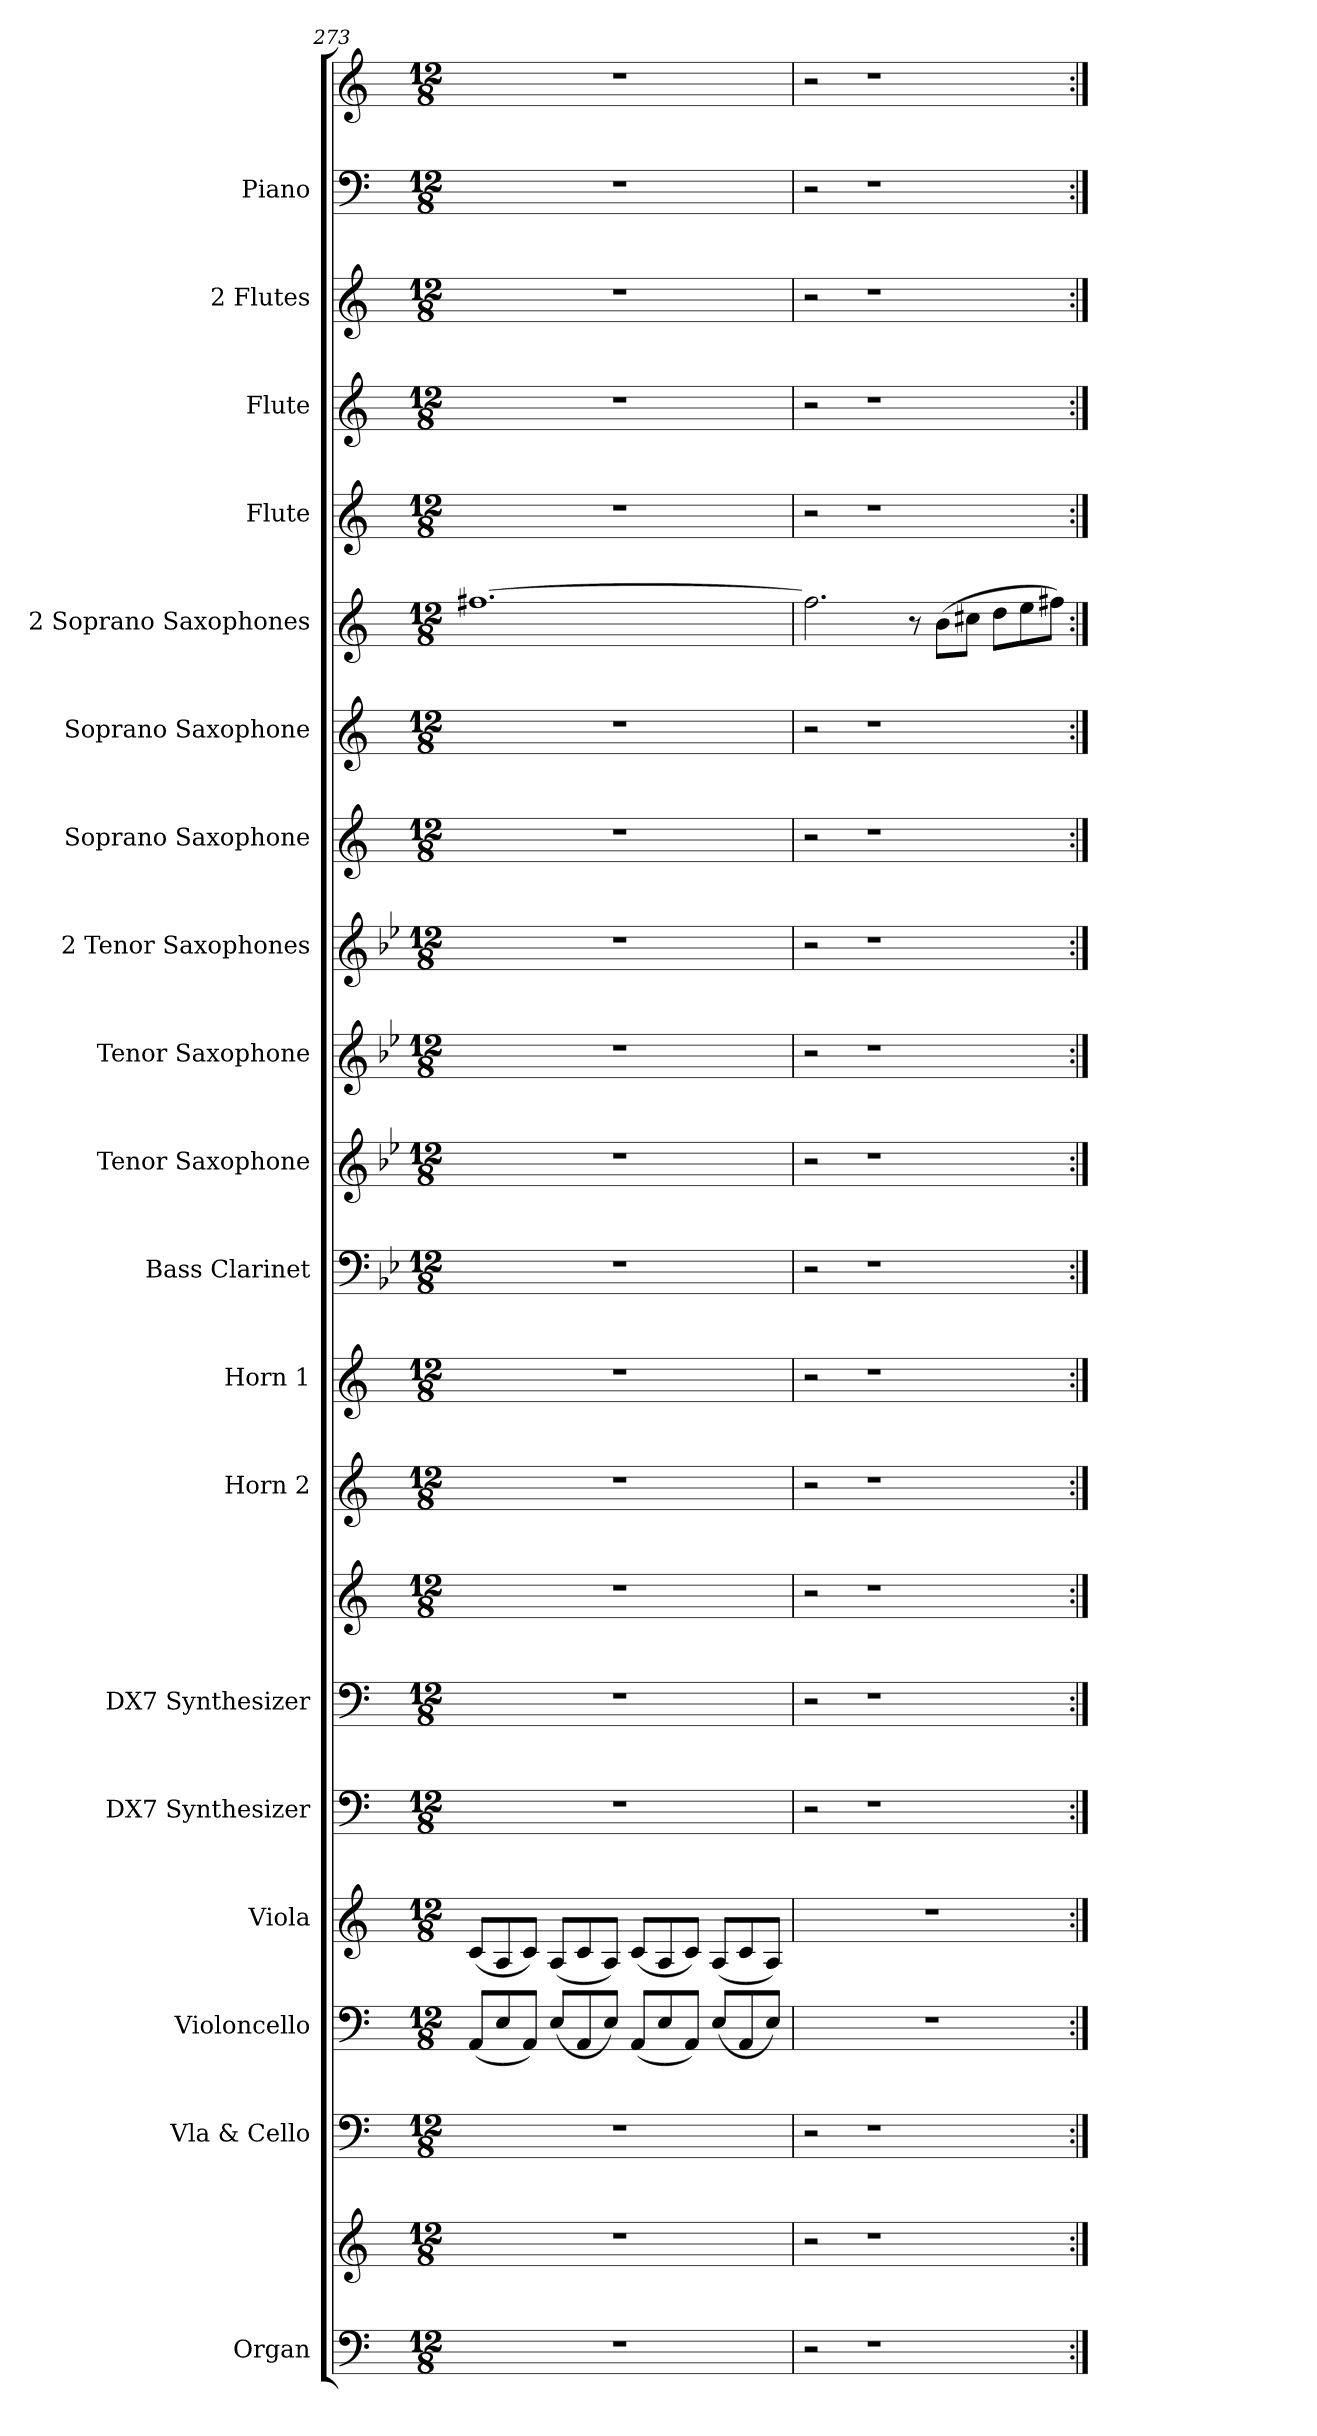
**kern	**kern	**kern	**kern	**kern	**kern	**kern	**kern	**kern	**kern	**kern	**kern	**kern	**kern	**kern	**kern	**kern	**kern	**kern	**kern	**kern	**kern
*part19	*part19	*part18	*part17	*part16	*part15	*part14	*part14	*part13	*part12	*part11	*part10	*part9	*part8	*part7	*part6	*part5	*part4	*part3	*part2	*part1	*part1
*staff22	*staff21	*staff20	*staff19	*staff18	*staff17	*staff16	*staff15	*staff14	*staff13	*staff12	*staff11	*staff10	*staff9	*staff8	*staff7	*staff6	*staff5	*staff4	*staff3	*staff2	*staff1
*I"Organ	*	*I"Vla &amp; Cello	*I"Violoncello	*I"Viola	*I"DX7 Synthesizer	*I"DX7 Synthesizer	*	*I"Horn 2	*I"Horn 1	*I"Bass Clarinet	*I"Tenor Saxophone	*I"Tenor Saxophone	*I"2 Tenor Saxophones	*I"Soprano Saxophone	*I"Soprano Saxophone	*I"2 Soprano Saxophones	*I"Flute	*I"Flute	*I"2 Flutes	*I"Piano	*
*I'Org.	*	*I'Vla &amp; Cello	*	*I'Vla	*I'DX7	*I'DX7	*	*I'Hn 2	*I'Hn 1	*I'B. Cl.	*I'Tenor 2	*I'Tenor 1	*I'2 Tenors	*I'Sop 2	*I'Sop 1	*I'2 Sops	*I'Fl 2	*I'Fl 1	*I'2 Fls	*I'Pno.	*
*clefF4	*clefG2	*clefF4	*clefF4	*clefG2	*clefF4	*clefF4	*clefG2	*clefG2	*clefG2	*clefF4	*clefG2	*clefG2	*clefG2	*clefG2	*clefG2	*clefG2	*clefG2	*clefG2	*clefG2	*clefF4	*clefG2
*	*	*	*	*	*	*	*	*ITrd4c7	*ITrd4c7	*ITrd8c14	*ITrd8c14	*ITrd8c14	*ITrd8c14	*ITrd1c2	*ITrd1c2	*ITrd1c2	*	*	*	*	*
*k[]	*k[]	*k[]	*k[]	*k[]	*k[]	*k[]	*k[]	*k[b-]	*k[b-]	*k[b-e-]	*k[b-e-]	*k[b-e-]	*k[b-e-]	*k[b-e-]	*k[b-e-]	*k[b-e-]	*k[]	*k[]	*k[]	*k[]	*k[]
*M12/8	*M12/8	*M12/8	*M12/8	*M12/8	*M12/8	*M12/8	*M12/8	*M12/8	*M12/8	*M12/8	*M12/8	*M12/8	*M12/8	*M12/8	*M12/8	*M12/8	*M12/8	*M12/8	*M12/8	*M12/8	*M12/8
=273	=273	=273	=273	=273	=273	=273	=273	=273	=273	=273	=273	=273	=273	=273	=273	=273	=273	=273	=273	=273	=273
1.r	1.r	1.r	(<8AA/L	(<8c/L	1.r	1.r	1.r	1.r	1.r	1.r	1.r	1.r	1.r	1.r	1.r	[1.een	1.r	1.r	1.r	1.r	1.r
.	.	.	8E/	8A/	.	.	.	.	.	.	.	.	.	.	.	.	.	.	.	.	.
.	.	.	8AA/J)	8c/J)	.	.	.	.	.	.	.	.	.	.	.	.	.	.	.	.	.
.	.	.	(<8E/L	(<8A/L	.	.	.	.	.	.	.	.	.	.	.	.	.	.	.	.	.
.	.	.	8AA/	8c/	.	.	.	.	.	.	.	.	.	.	.	.	.	.	.	.	.
.	.	.	8E/J)	8A/J)	.	.	.	.	.	.	.	.	.	.	.	.	.	.	.	.	.
.	.	.	(<8AA/L	(<8c/L	.	.	.	.	.	.	.	.	.	.	.	.	.	.	.	.	.
.	.	.	8E/	8A/	.	.	.	.	.	.	.	.	.	.	.	.	.	.	.	.	.
.	.	.	8AA/J)	8c/J)	.	.	.	.	.	.	.	.	.	.	.	.	.	.	.	.	.
.	.	.	(<8E/L	(<8A/L	.	.	.	.	.	.	.	.	.	.	.	.	.	.	.	.	.
.	.	.	8AA/	8c/	.	.	.	.	.	.	.	.	.	.	.	.	.	.	.	.	.
.	.	.	8E/J)	8A/J)	.	.	.	.	.	.	.	.	.	.	.	.	.	.	.	.	.
=274	=274	=274	=274	=274	=274	=274	=274	=274	=274	=274	=274	=274	=274	=274	=274	=274	=274	=274	=274	=274	=274
2r	2r	2r	1.r	1.r	2r	2r	2r	2r	2r	2r	2r	2r	2r	2r	2r	2.ee\]	2r	2r	2r	2r	2r
1r	1r	1r	.	.	1r	1r	1r	1r	1r	1r	1r	1r	1r	1r	1r	.	1r	1r	1r	1r	1r
.	.	.	.	.	.	.	.	.	.	.	.	.	.	.	.	8r	.	.	.	.	.
.	.	.	.	.	.	.	.	.	.	.	.	.	.	.	.	(>8a\L	.	.	.	.	.
.	.	.	.	.	.	.	.	.	.	.	.	.	.	.	.	8bn\J	.	.	.	.	.
.	.	.	.	.	.	.	.	.	.	.	.	.	.	.	.	8cc\L	.	.	.	.	.
.	.	.	.	.	.	.	.	.	.	.	.	.	.	.	.	8dd\	.	.	.	.	.
.	.	.	.	.	.	.	.	.	.	.	.	.	.	.	.	8een\J)	.	.	.	.	.
=:|!	=:|!	=:|!	=:|!	=:|!	=:|!	=:|!	=:|!	=:|!	=:|!	=:|!	=:|!	=:|!	=:|!	=:|!	=:|!	=:|!	=:|!	=:|!	=:|!	=:|!	=:|!
*-	*-	*-	*-	*-	*-	*-	*-	*-	*-	*-	*-	*-	*-	*-	*-	*-	*-	*-	*-	*-	*-
